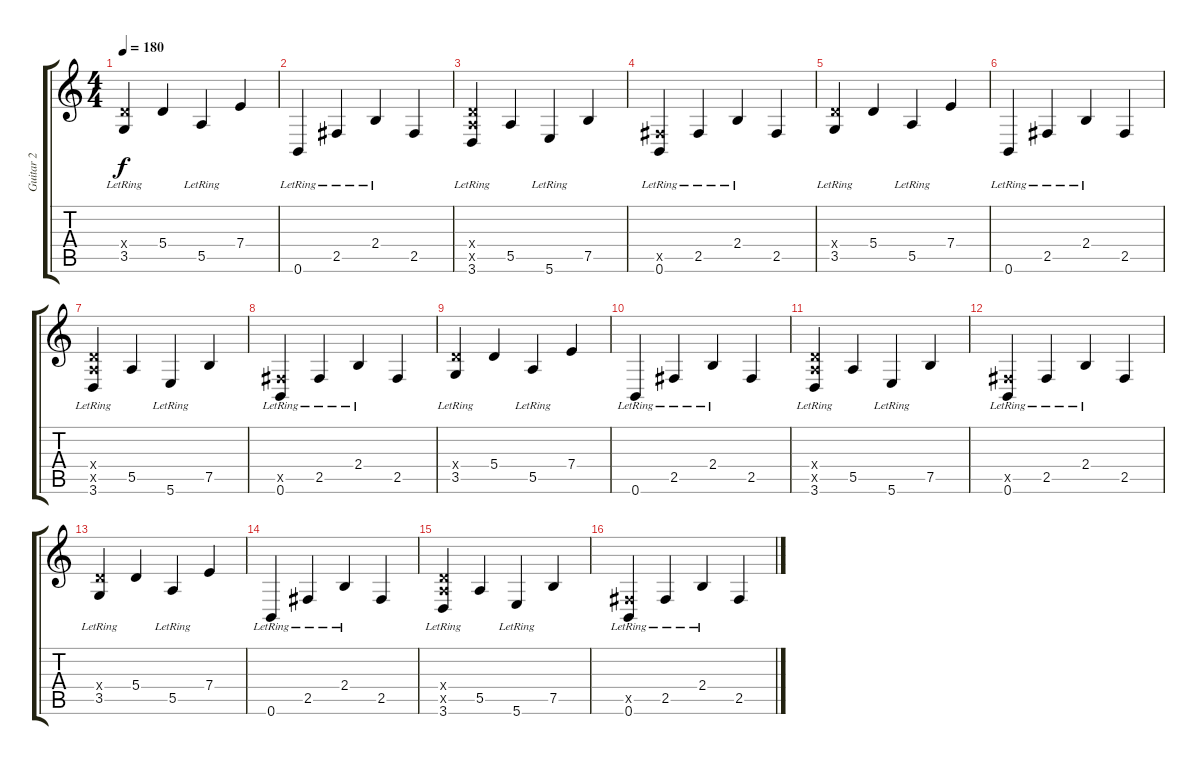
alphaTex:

\track ("Guitar 2" "Guitar 2") {instrument distortionguitar}
\staff {score tabs}
\tuning (B3 Gb3 D3 A2 E2 B1) {hide}
\ts (4 4)
\tempo 180
\clef g2
\ks c
(5.4{x} 3.5{lr}).4{dy f} 5.4.4 5.5{lr}.4 7.4.4 |
0.6{lr}.4 2.5{lr}.4 2.4{lr}.4 2.5.4 |
(5.4{x} 5.5{x} 3.6{lr}).4 5.5.4 5.6{lr}.4 7.5.4 |
(2.5{x} 0.6{lr}).4 2.5{lr}.4 2.4{lr}.4 2.5.4 |
(5.4{x} 3.5{lr}).4 5.4.4 5.5{lr}.4 7.4.4 |
0.6{lr}.4 2.5{lr}.4 2.4{lr}.4 2.5.4 |
(5.4{x} 5.5{x} 3.6{lr}).4 5.5.4 5.6{lr}.4 7.5.4 |
(2.5{x} 0.6{lr}).4 2.5{lr}.4 2.4{lr}.4 2.5.4 |
(5.4{x} 3.5{lr}).4 5.4.4 5.5{lr}.4 7.4.4 |
0.6{lr}.4 2.5{lr}.4 2.4{lr}.4 2.5.4 |
(5.4{x} 5.5{x} 3.6{lr}).4 5.5.4 5.6{lr}.4 7.5.4 |
(2.5{x} 0.6{lr}).4 2.5{lr}.4 2.4{lr}.4 2.5.4 |
(5.4{x} 3.5{lr}).4 5.4.4 5.5{lr}.4 7.4.4 |
0.6{lr}.4 2.5{lr}.4 2.4{lr}.4 2.5.4 |
(5.4{x} 5.5{x} 3.6{lr}).4 5.5.4 5.6{lr}.4 7.5.4 |
(2.5{x} 0.6{lr}).4 2.5{lr}.4 2.4{lr}.4 2.5.4
